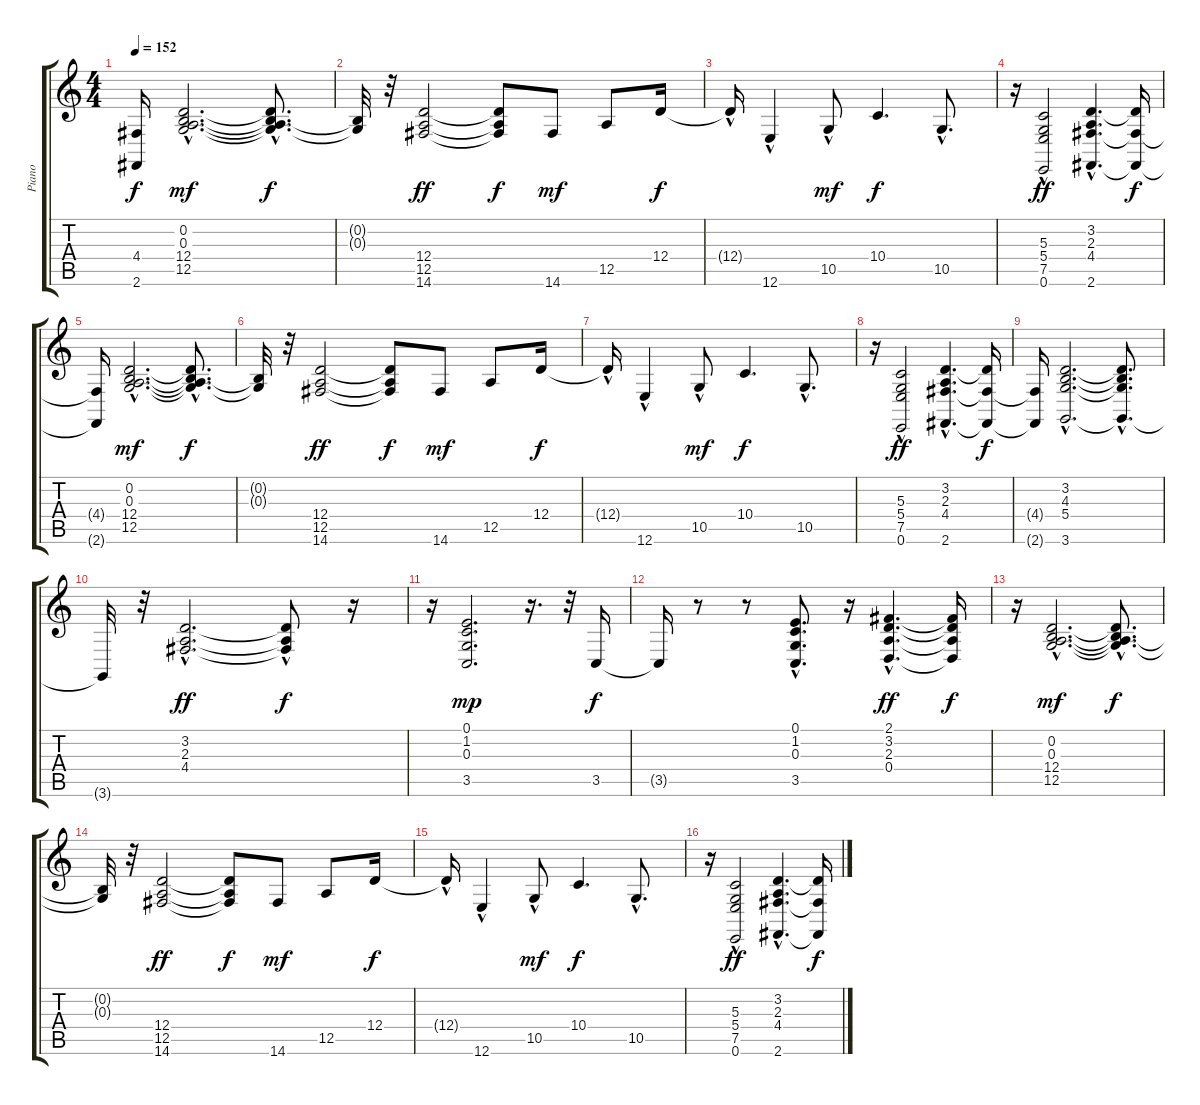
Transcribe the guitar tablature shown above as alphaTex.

\track ("Piano" "Piano") {instrument acousticgrandpiano}
\staff {score tabs}
\tuning (E4 B3 G3 D3 A2 E2) {hide}
\ts (4 4)
\tempo 152
\clef g2
\ks c
(4.4{t} 2.6{t}).16{dy f} (0.2{hac} 0.3{hac} 12.4{hac} 12.5{hac}).2{d dy mf} (0.2{hac t} 0.3{hac t} 12.4{hac t} 12.5{hac t}).8{d dy f} |
(0.2{t} 0.3{t}).32 r.32 (12.4 12.5 14.6).2{dy ff} (12.4{t} 12.5{t} 14.6{t}).8{dy f} 14.6.8{dy mf} 12.5.8 12.4.16{dy f} |
12.4{hac t}.16 12.6{hac}.4 10.5{hac}.8{dy mf} 10.4.4{d dy f} 10.5{hac}.8{d} |
r.16 (5.3{hac} 5.4{hac} 7.5 0.6).2{dy ff} (3.2{hac} 2.3{hac} 4.4{hac} 2.6{hac}).4{d} (3.2{t} 4.4{t} 2.6{t}).16{dy f} |
(4.4{t} 2.6{t}).16 (0.2{hac} 0.3{hac} 12.4{hac} 12.5{hac}).2{d dy mf} (0.2{hac t} 0.3{hac t} 12.4{hac t} 12.5{hac t}).8{d dy f} |
(0.2{t} 0.3{t}).32 r.32 (12.4 12.5 14.6).2{dy ff} (12.4{t} 12.5{t} 14.6{t}).8{dy f} 14.6.8{dy mf} 12.5.8 12.4.16{dy f} |
12.4{hac t}.16 12.6{hac}.4 10.5{hac}.8{dy mf} 10.4.4{d dy f} 10.5{hac}.8{d} |
r.16 (5.3{hac} 5.4{hac} 7.5 0.6).2{dy ff} (3.2{hac} 2.3{hac} 4.4{hac} 2.6{hac}).4{d} (3.2{t} 4.4{t} 2.6{t}).16{dy f} |
(4.4{t} 2.6{t}).16 (3.2{hac} 4.3{hac} 5.4{hac} 3.6{hac}).2{d} (3.2{hac t} 4.3{t} 5.4{t} 3.6{hac t}).8{d} |
3.6{t}.32 r.32 (3.2{hac} 2.3{hac} 4.4{hac}).2{d dy ff} (3.2{t} 2.3{t} 4.4{hac t}).8{dy f} r.16 |
r.16 (0.1 1.2 0.3 3.5).2{d dy mp} r.16{d} r.32 3.5.16{dy f} |
3.5{t}.16 r.8 r.8 (0.1{hac} 1.2{hac} 0.3 3.5).8{d} r.16 (2.1{hac} 3.2{hac} 2.3{hac} 0.4{hac}).4{d dy ff} (2.1{t} 3.2{t} 2.3{t} 0.4{t}).16{dy f} |
r.16 (0.2{hac} 0.3{hac} 12.4{hac} 12.5{hac}).2{d dy mf} (0.2{hac t} 0.3{hac t} 12.4{hac t} 12.5{hac t}).8{d dy f} |
(0.2{t} 0.3{t}).32 r.32 (12.4 12.5 14.6).2{dy ff} (12.4{t} 12.5{t} 14.6{t}).8{dy f} 14.6.8{dy mf} 12.5.8 12.4.16{dy f} |
12.4{hac t}.16 12.6{hac}.4 10.5{hac}.8{dy mf} 10.4.4{d dy f} 10.5{hac}.8{d} |
r.16 (5.3{hac} 5.4{hac} 7.5 0.6).2{dy ff} (3.2{hac} 2.3{hac} 4.4{hac} 2.6{hac}).4{d} (3.2{t} 4.4{t} 2.6{t}).16{dy f}
